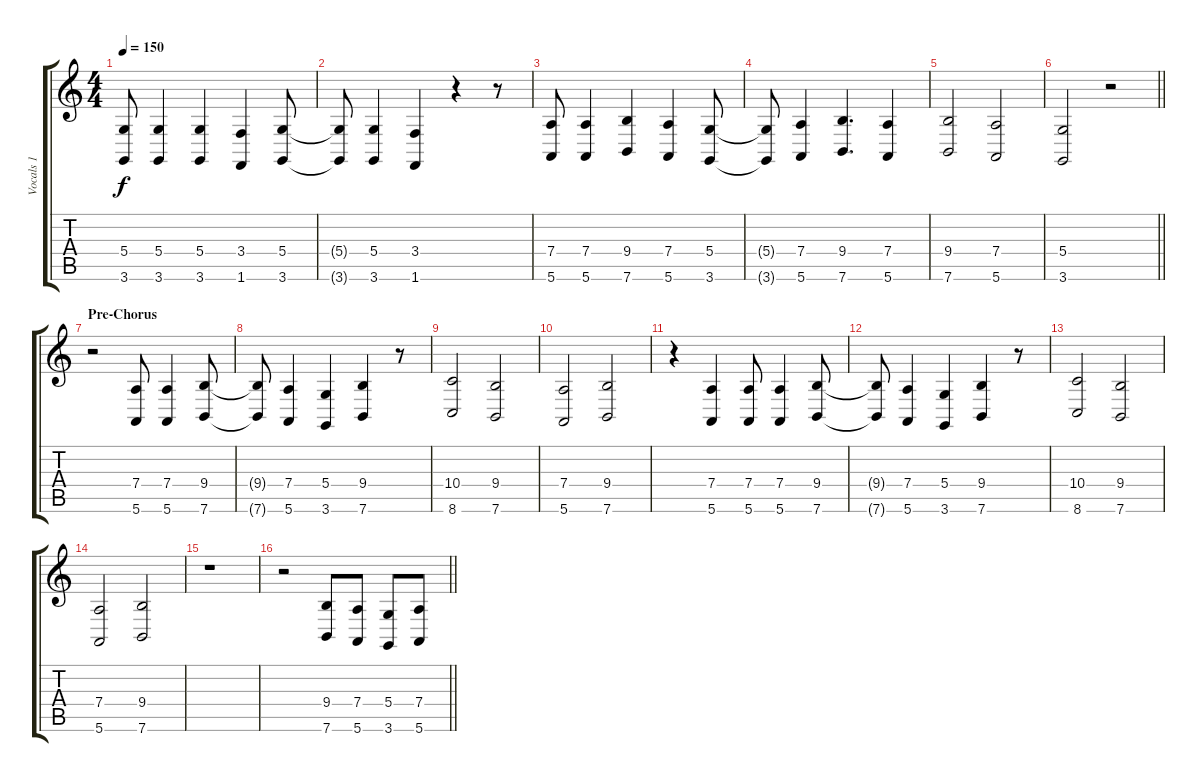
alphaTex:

\track ("Vocals 1" "Vocals 1") {instrument lead8bassandlead}
\staff {score tabs}
\tuning (E4 B3 G3 D3 A2 E2) {hide}
\ts (4 4)
\tempo 150
\clef g2
\ks c
(5.4 3.6).8{dy f} (5.4 3.6).4 (5.4 3.6).4 (3.4 1.6).4 (5.4 3.6).8 |
(5.4{t} 3.6{t}).8 (5.4 3.6).4 (3.4 1.6).4 r.4 r.8 |
(7.4 5.6).8 (7.4 5.6).4 (9.4 7.6).4 (7.4 5.6).4 (5.4 3.6).8 |
(5.4{t} 3.6{t}).8 (7.4 5.6).4 (9.4 7.6).4{d} (7.4 5.6).4 |
(9.4 7.6).2 (7.4 5.6).2 |
\barLineRight lightlight
(5.4 3.6).2 r.2 |
\section ("" "Pre-Chorus")
r.2 (7.4 5.6).8 (7.4 5.6).4 (9.4 7.6).8 |
(9.4{t} 7.6{t}).8 (7.4 5.6).4 (5.4 3.6).4 (9.4 7.6).4 r.8 |
(10.4 8.6).2 (9.4 7.6).2 |
(7.4 5.6).2 (9.4 7.6).2 |
r.4 (7.4 5.6).4 (7.4 5.6).8 (7.4 5.6).4 (9.4 7.6).8 |
(9.4{t} 7.6{t}).8 (7.4 5.6).4 (5.4 3.6).4 (9.4 7.6).4 r.8 |
(10.4 8.6).2 (9.4 7.6).2 |
(7.4 5.6).2 (9.4 7.6).2 |
r.1 |
\barLineRight lightlight
r.2 (9.4 7.6).8 (7.4 5.6).8 (5.4 3.6).8 (7.4 5.6).8
